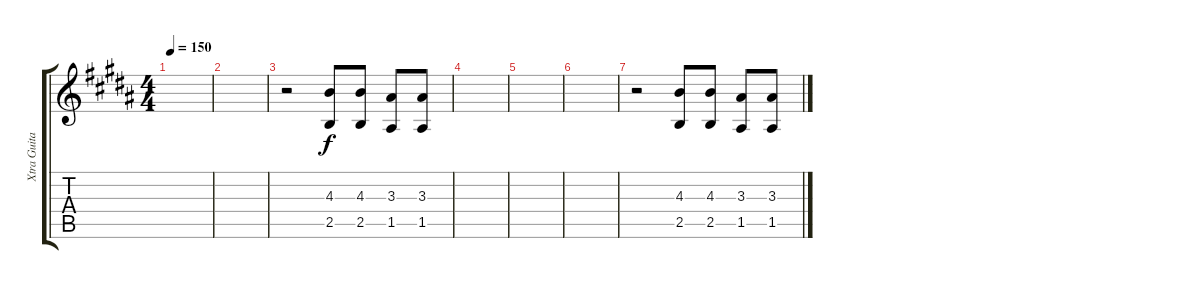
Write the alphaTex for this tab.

\track ("Xtra Guitar" "Xtra Guita") {instrument overdrivenguitar}
\staff {score tabs}
\tuning (E4 B3 G3 D3 A2 D2) {hide}
\ts (4 4)
\tempo 150
\clef g2
\ks b
|
|
r.2 (4.3 2.5).8 (4.3 2.5).8 (3.3 1.5).8 (3.3 1.5).8 |
|
|
|
r.2 (4.3 2.5).8 (4.3 2.5).8 (3.3 1.5).8 (3.3 1.5).8
